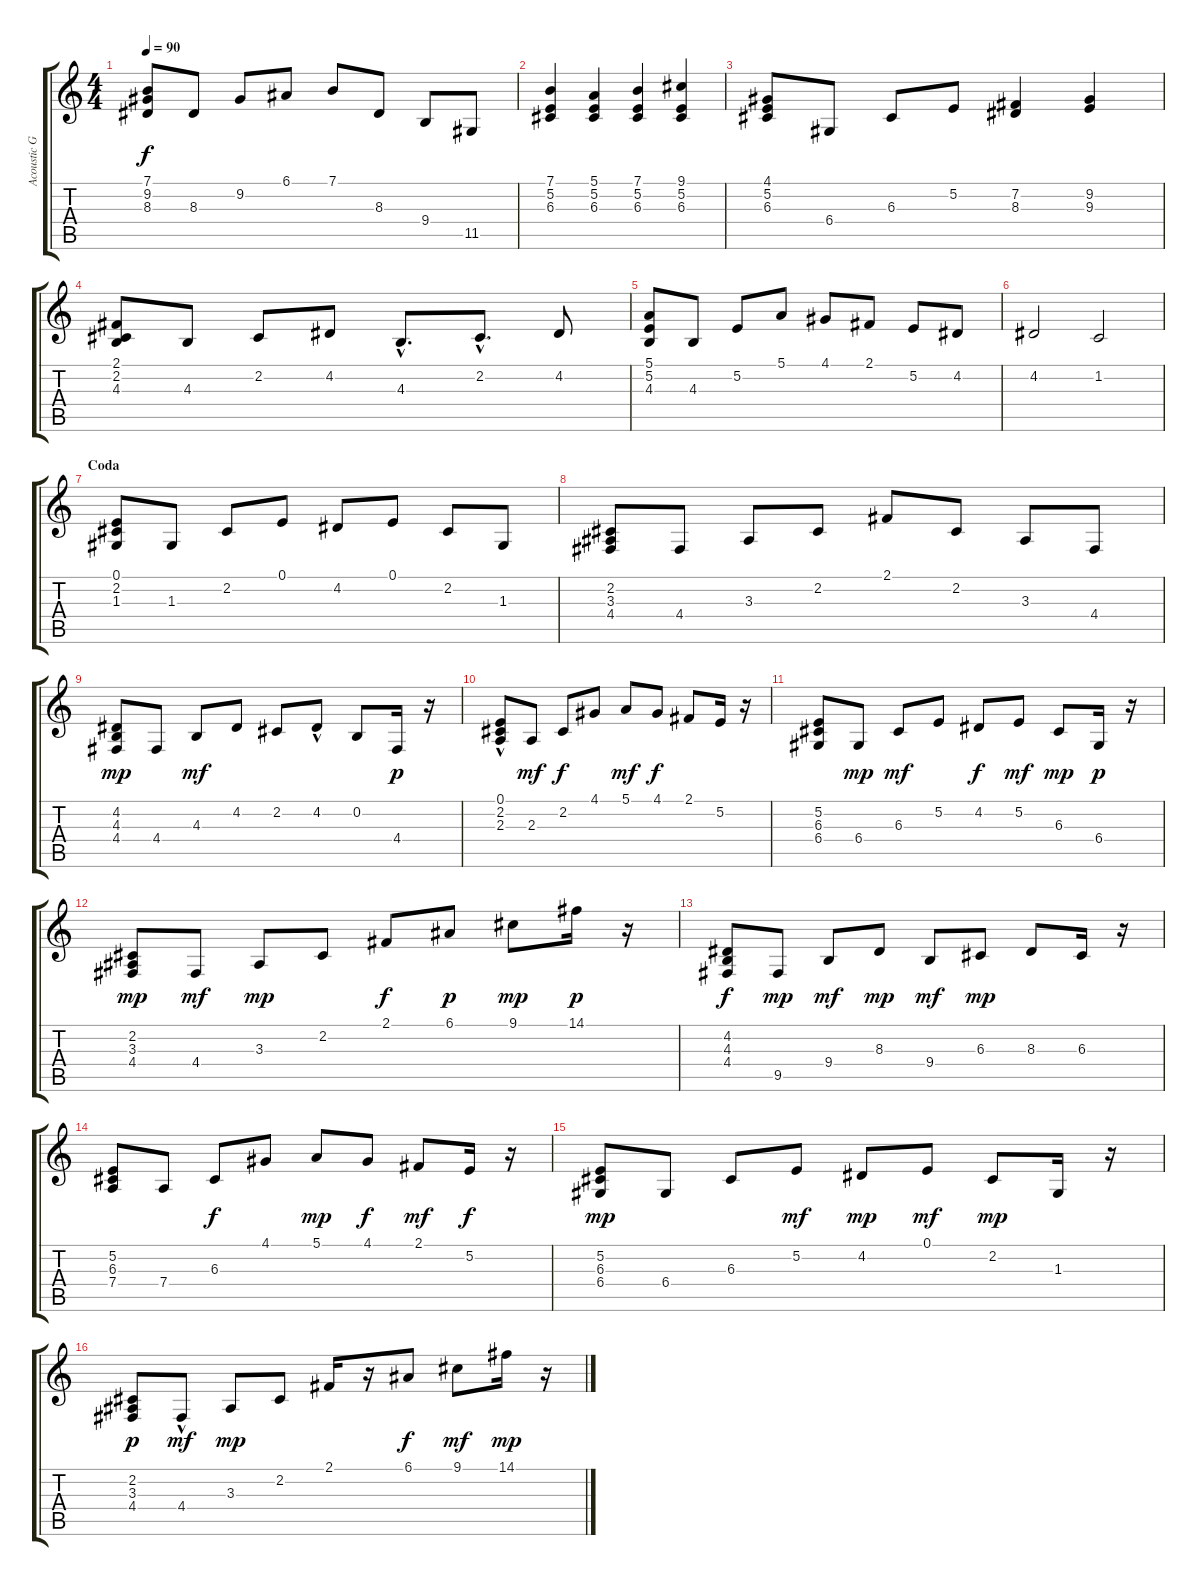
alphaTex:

\track ("Acoustic Grand Piano (Right Hand)" "Acoustic G") {instrument acousticgrandpiano}
\staff {score tabs}
\tuning (E4 B3 G3 D3 A2 E2) {hide}
\ts (4 4)
\tempo 90
\clef g2
\ks c
(7.1 9.2 8.3).8{dy f} 8.3.8 9.2.8 6.1.8 7.1.8 8.3.8 9.4.8 11.5.8 |
(7.1 5.2 6.3).4 (5.1 5.2 6.3).4 (7.1 5.2 6.3).4 (9.1 5.2 6.3).4 |
(4.1 5.2 6.3).8 6.4.8 6.3.8 5.2.8 (7.2 8.3).4 (9.2 9.3).4 |
(2.1 2.2 4.3).8 4.3.8 2.2.8 4.2.8 4.3{hac}.8{d} 2.2{hac}.8{d} 4.2.8 |
(5.1 5.2 4.3).8 4.3.8 5.2.8 5.1.8 4.1.8 2.1.8 5.2.8 4.2.8 |
4.2.2 1.2.2 |
\section ("" "Coda")
(0.1 2.2 1.3).8 1.3.8 2.2.8 0.1.8 4.2.8 0.1.8 2.2.8 1.3.8 |
(2.2 3.3 4.4).8 4.4.8 3.3.8 2.2.8 2.1.8 2.2.8 3.3.8 4.4.8 |
(4.2 4.3 4.4).8{dy mp} 4.4.8 4.3.8{dy mf} 4.2.8 2.2.8 4.2{hac}.8 0.2.8 4.4.16{dy p} r.16 |
(0.1 2.2{hac} 2.3).8 2.3.8{dy mf} 2.2.8{dy f} 4.1.8 5.1.8{dy mf} 4.1.8{dy f} 2.1.8 5.2.16 r.16 |
(5.2 6.3 6.4).8 6.4.8{dy mp} 6.3.8{dy mf} 5.2.8 4.2.8{dy f} 5.2.8{dy mf} 6.3.8{dy mp} 6.4.16{dy p} r.16 |
(2.2 3.3 4.4).8{dy mp} 4.4.8{dy mf} 3.3.8{dy mp} 2.2.8 2.1.8{dy f} 6.1.8{dy p} 9.1.8{dy mp} 14.1.16{dy p} r.16 |
(4.2 4.3 4.4).8{dy f} 9.5.8{dy mp} 9.4.8{dy mf} 8.3.8{dy mp} 9.4.8{dy mf} 6.3.8{dy mp} 8.3.8 6.3.16 r.16 |
(5.2 6.3 7.4).8 7.4.8 6.3.8{dy f} 4.1.8 5.1.8{dy mp} 4.1.8{dy f} 2.1.8{dy mf} 5.2.16{dy f} r.16 |
(5.2 6.3 6.4).8{dy mp} 6.4.8 6.3.8 5.2.8{dy mf} 4.2.8{dy mp} 0.1.8{dy mf} 2.2.8{dy mp} 1.3.16 r.16 |
(2.2 3.3 4.4).8{dy p} 4.4{hac}.8{dy mf} 3.3.8{dy mp} 2.2.8 2.1.16 r.16 6.1.8{dy f} 9.1.8{dy mf} 14.1.16{dy mp} r.16
